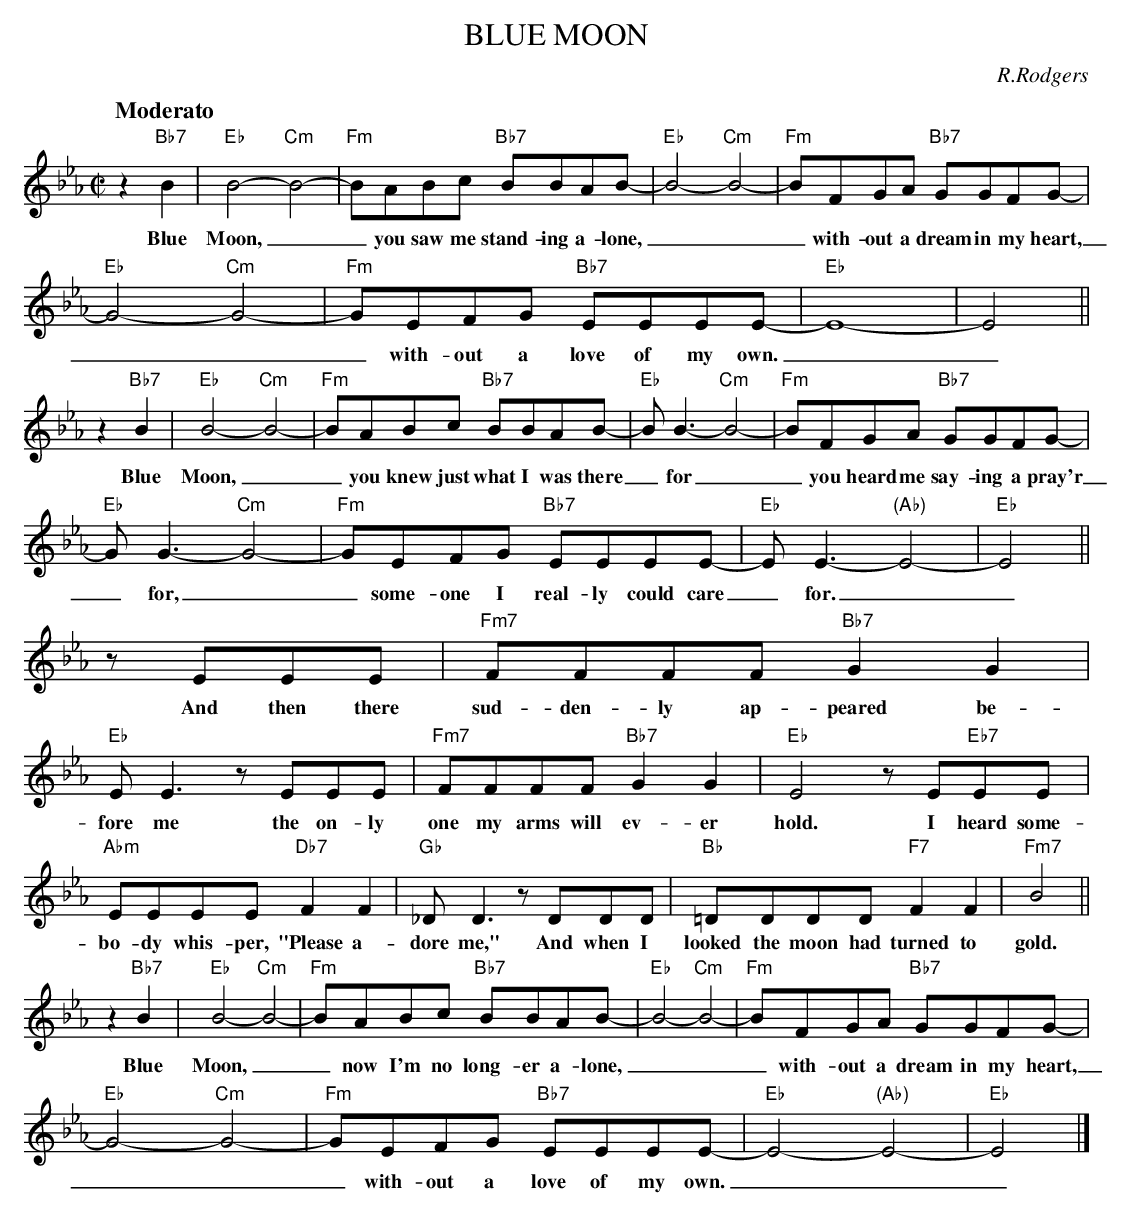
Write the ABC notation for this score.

X:1
T: BLUE MOON
C: R.Rodgers
Q: "Moderato"
M: C|
L: 1/8
K: Eb
z2"Bb7"B2 | "Eb"B4- "Cm"B4- | "Fm"BABc "Bb7"BBAB- | "Eb"B4- "Cm"B4- | "Fm"BFGA "Bb7"GGFG- |
w: Blue Moon,__ you saw me stand-ing a-lone,___ with-out a dream in my heart,
  "Eb"G4- "Cm"G4- | "Fm"GEFG "Bb7"EEEE- | "Eb"E8- | E4 ||
w: ___ with- out a love of my own.__
z2"Bb7"B2 | "Eb"B4- "Cm"B4- | "Fm"BABc "Bb7"BBAB- | "Eb"B B3- "Cm"B4- | "Fm"BFGA "Bb7"GGFG- |
w: Blue Moon,__ you knew just what I was there_ for__ you heard me say-ing a pray'r
  "Eb"G G3- "Cm"G4- | "Fm"GEFG "Bb7"EEEE- | "Eb"EE3- "(Ab)"E4- | "Eb"E4 ||
w: _ for,__ some-one I real-ly could care_ for.__
zEEE | "Fm7"FFFF "Bb7"G2G2 | "Eb"EE3 zEEE | "Fm7"FFFF "Bb7"G2G2 | "Eb"E4 zE"Eb7"EE |
w: And then there sud-den-ly ap-peared be-fore me the on-ly one my arms will ev-er hold. I heard some-
  "Abm"EEEE "Db7"F2F2 | "Gb"_DD3 zDDD | "Bb"=DDDD "F7"F2F2 | "Fm7"B4  ||
w: bo-dy whis-per, "Please a-dore me," And when I looked the moon had turned to gold.
z2"Bb7"B2 | "Eb"B4- "Cm"B4- | "Fm"BABc "Bb7"BBAB- | "Eb"B4- "Cm"B4- | "Fm"BFGA "Bb7"GGFG- |
w: Blue Moon,__ now I'm no long-er a-lone,___ with-out a dream in my heart,
  "Eb"G4- "Cm"G4- | "Fm"GEFG "Bb7"EEEE- | "Eb"E4- "(Ab)"E4- | "Eb"E4 |]
w: ___ with-out a love of my own.___
